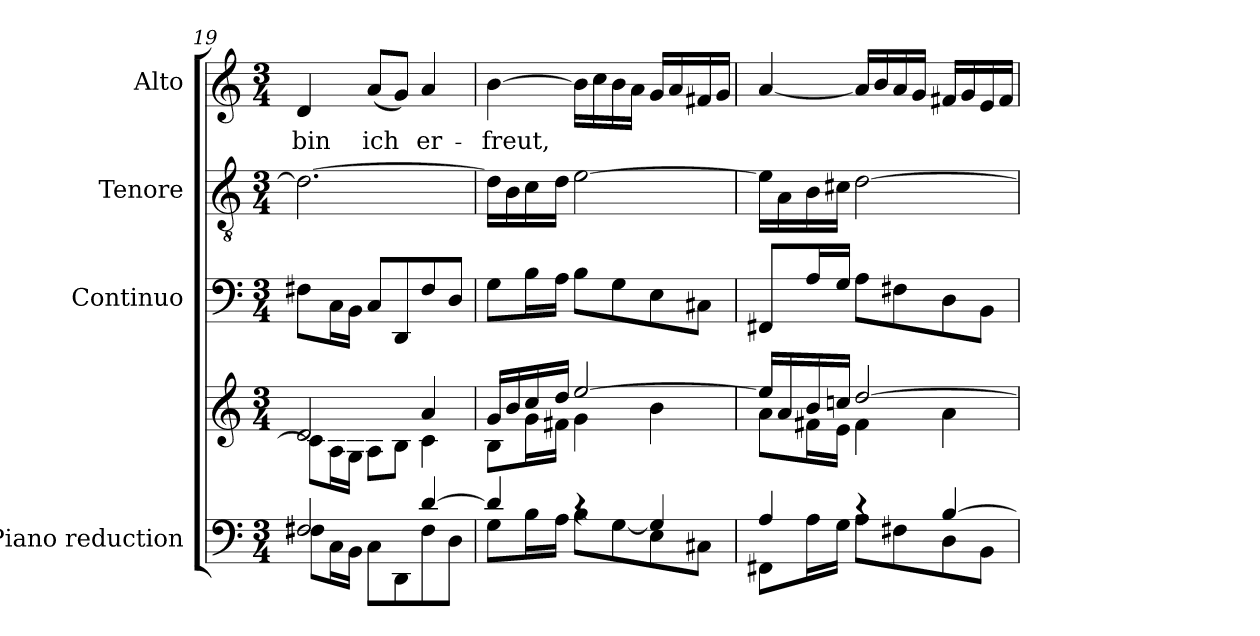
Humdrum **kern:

**kern	**kern	**kern	**kern	**kern	**text
*part4	*part4	*part3	*part2	*part1	*part1
*staff5	*staff4	*staff3	*staff2	*staff1	*staff1
*I"Piano reduction	*	*I"Continuo	*I"Tenore	*I"Alto	*
*I'Pno	*	*	*	*	*
*clefF4	*clefG2	*clefF4	*clefGv2	*clefG2	*
*k[]	*k[]	*k[]	*k[]	*k[]	*
*M3/4	*M3/4	*M3/4	*M3/4	*M3/4	*
=19	=19	=19	=19	=19	=19
*^	*^	*	*	*	*
!	!	!	!	!	!	!	!LO:LY:b
2F#X/	8F#\L	2d/	8c\L]	8F#X\L	2.d\_	4d/	bin
.	16C\L	.	16A\L	16C\L	.	.	.
.	16BB\JJ	.	16G\JJ	16BB\JJ	.	.	.
!	!	!	!	!	!	!	!LO:LY:b
.	8C\L	.	8A\L	8C/L	.	(<8a/L	ich
.	8DD\	.	8B\J	8DD/	.	8g/J)	.
!	!	!	!	!	!	!	!LO:LY:b
[4d/	8F#\	4a/	4c\	8F#/	.	4a/	er-
.	8D\J	.	.	8D/J	.	.	.
=20	=20	=20	=20	=20	=20	=20	=20
!	!	!	!	!	!	!	!LO:LY:b
4d/]	8G\L	16g/LL	8B\L	8G\L	16d\LL]	[4b\	-freut,
.	.	16b/	.	.	16B\	.	.
.	16B\L	16cc/	16g\L	16B\L	16c\	.	.
.	16A\JJ	16dd/JJ	16f#X\JJ	16A\JJ	16d\JJ	.	.
4rc	8B\L	[2ee/	4g\	8B\L	[2e\	16b\LL]	.
.	.	.	.	.	.	16cc\	.
.	[8G\	.	.	8G\	.	16b\	.
.	.	.	.	.	.	16a\JJ	.
4G/]	8E\	.	4b\	8E\	.	16g/LL	.
.	.	.	.	.	.	16a/	.
.	8C#X\J	.	.	8C#X\J	.	16f#X/	.
.	.	.	.	.	.	16g/JJ	.
=21	=21	=21	=21	=21	=21	=21	=21
4A/	8FF#X\L	16ee/LL]	8a\L	8FF#X/L	16e\LL]	[4a/	.
.	.	16a/	.	.	16A\	.	.
.	16A\L	16b/	16f#X\L	16A/L	16B\	.	.
.	16G\JJ	16ccn/JJ	16e\JJ	16G/JJ	16c#X\JJ	.	.
4rc	8A\L	[2dd/	4f#\	8A\L	[2d\	16a/LL]	.
.	.	.	.	.	.	16b/	.
.	8F#X\	.	.	8F#X\	.	16a/	.
.	.	.	.	.	.	16g/JJ	.
[4B/	8D\	.	4a\	8D\	.	16f#X/LL	.
.	.	.	.	.	.	16g/	.
.	8BB\J	.	.	8BB\J	.	16e/	.
.	.	.	.	.	.	16f#/JJ	.
*v	*v	*	*	*	*	*	*
*	*v	*v	*	*	*	*
=	=	=	=	=	=
*-	*-	*-	*-	*-	*-
